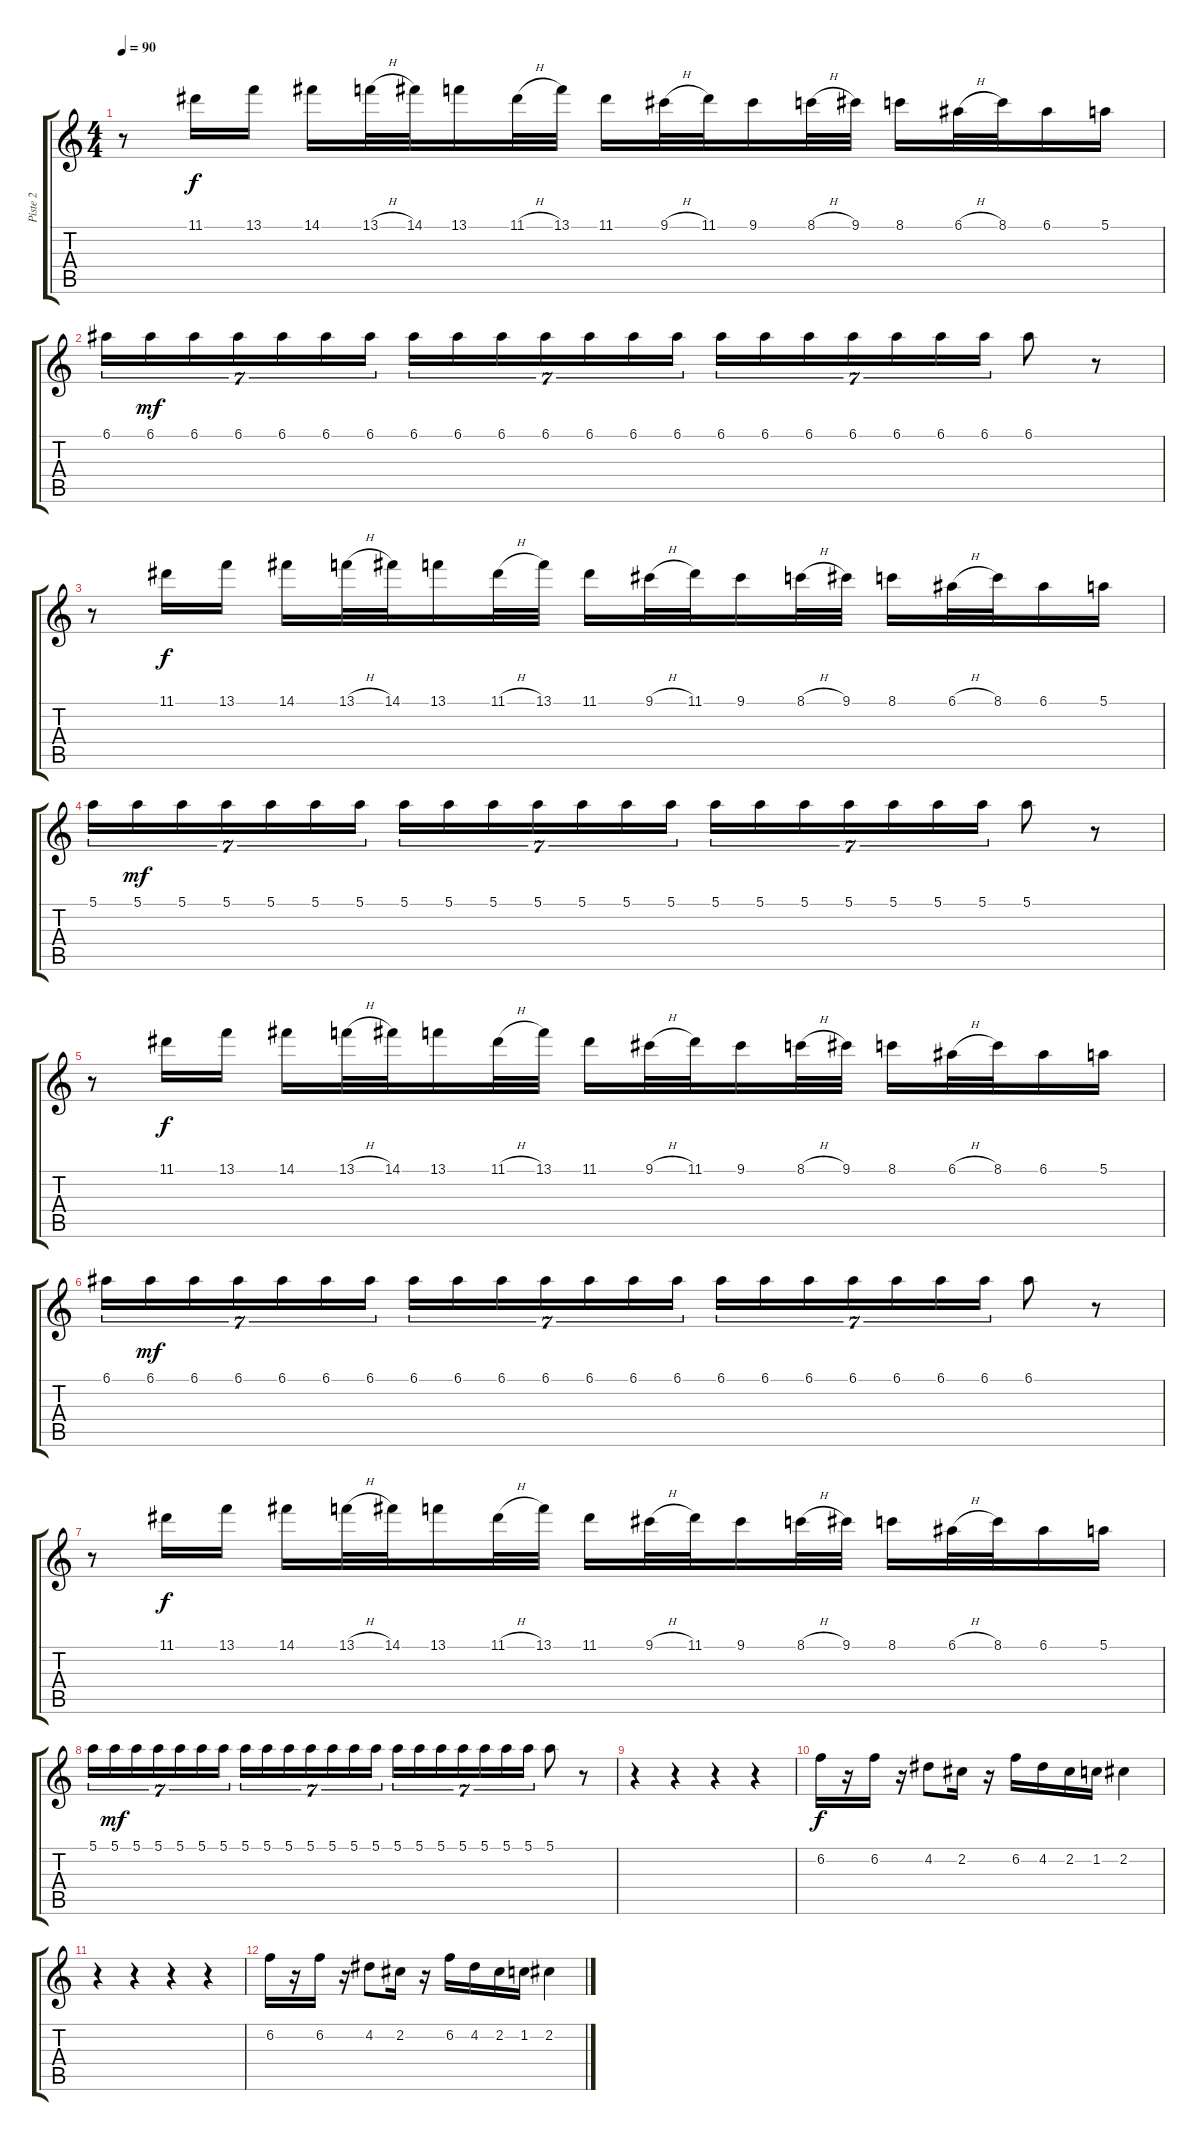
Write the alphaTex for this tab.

\track ("Piste 2" "Piste 2") {instrument acousticguitarnylon}
\staff {score tabs}
\tuning (E4 B3 G3 D3 A2 E2) {hide}
\ts (4 4)
\tempo 90
\clef g2
\ks c
r.8{dy f} 11.1.16 13.1.16 14.1.16 13.1{h}.32 14.1.32 13.1.16 11.1{h}.32 13.1.32 11.1.16 9.1{h}.32 11.1.32 9.1.16 8.1{h}.32 9.1.32 8.1.16 6.1{h}.32 8.1.32 6.1.16 5.1.16 |
6.1.16{tu (7 4)} 6.1.16{tu (7 4) dy mf} 6.1.16{tu (7 4)} 6.1.16{tu (7 4)} 6.1.16{tu (7 4)} 6.1.16{tu (7 4)} 6.1.16{tu (7 4)} 6.1.16{tu (7 4)} 6.1.16{tu (7 4)} 6.1.16{tu (7 4)} 6.1.16{tu (7 4)} 6.1.16{tu (7 4)} 6.1.16{tu (7 4)} 6.1.16{tu (7 4)} 6.1.16{tu (7 4)} 6.1.16{tu (7 4)} 6.1.16{tu (7 4)} 6.1.16{tu (7 4)} 6.1.16{tu (7 4)} 6.1.16{tu (7 4)} 6.1.16{tu (7 4)} 6.1.8 r.8 |
r.8 11.1.16{dy f} 13.1.16 14.1.16 13.1{h}.32 14.1.32 13.1.16 11.1{h}.32 13.1.32 11.1.16 9.1{h}.32 11.1.32 9.1.16 8.1{h}.32 9.1.32 8.1.16 6.1{h}.32 8.1.32 6.1.16 5.1.16 |
5.1.16{tu (7 4)} 5.1.16{tu (7 4) dy mf} 5.1.16{tu (7 4)} 5.1.16{tu (7 4)} 5.1.16{tu (7 4)} 5.1.16{tu (7 4)} 5.1.16{tu (7 4)} 5.1.16{tu (7 4)} 5.1.16{tu (7 4)} 5.1.16{tu (7 4)} 5.1.16{tu (7 4)} 5.1.16{tu (7 4)} 5.1.16{tu (7 4)} 5.1.16{tu (7 4)} 5.1.16{tu (7 4)} 5.1.16{tu (7 4)} 5.1.16{tu (7 4)} 5.1.16{tu (7 4)} 5.1.16{tu (7 4)} 5.1.16{tu (7 4)} 5.1.16{tu (7 4)} 5.1.8 r.8 |
r.8 11.1.16{dy f} 13.1.16 14.1.16 13.1{h}.32 14.1.32 13.1.16 11.1{h}.32 13.1.32 11.1.16 9.1{h}.32 11.1.32 9.1.16 8.1{h}.32 9.1.32 8.1.16 6.1{h}.32 8.1.32 6.1.16 5.1.16 |
6.1.16{tu (7 4)} 6.1.16{tu (7 4) dy mf} 6.1.16{tu (7 4)} 6.1.16{tu (7 4)} 6.1.16{tu (7 4)} 6.1.16{tu (7 4)} 6.1.16{tu (7 4)} 6.1.16{tu (7 4)} 6.1.16{tu (7 4)} 6.1.16{tu (7 4)} 6.1.16{tu (7 4)} 6.1.16{tu (7 4)} 6.1.16{tu (7 4)} 6.1.16{tu (7 4)} 6.1.16{tu (7 4)} 6.1.16{tu (7 4)} 6.1.16{tu (7 4)} 6.1.16{tu (7 4)} 6.1.16{tu (7 4)} 6.1.16{tu (7 4)} 6.1.16{tu (7 4)} 6.1.8 r.8 |
r.8 11.1.16{dy f} 13.1.16 14.1.16 13.1{h}.32 14.1.32 13.1.16 11.1{h}.32 13.1.32 11.1.16 9.1{h}.32 11.1.32 9.1.16 8.1{h}.32 9.1.32 8.1.16 6.1{h}.32 8.1.32 6.1.16 5.1.16 |
5.1.16{tu (7 4)} 5.1.16{tu (7 4) dy mf} 5.1.16{tu (7 4)} 5.1.16{tu (7 4)} 5.1.16{tu (7 4)} 5.1.16{tu (7 4)} 5.1.16{tu (7 4)} 5.1.16{tu (7 4)} 5.1.16{tu (7 4)} 5.1.16{tu (7 4)} 5.1.16{tu (7 4)} 5.1.16{tu (7 4)} 5.1.16{tu (7 4)} 5.1.16{tu (7 4)} 5.1.16{tu (7 4)} 5.1.16{tu (7 4)} 5.1.16{tu (7 4)} 5.1.16{tu (7 4)} 5.1.16{tu (7 4)} 5.1.16{tu (7 4)} 5.1.16{tu (7 4)} 5.1.8 r.8 |
r.4 r.4 r.4 r.4 |
6.2.16{dy f} r.16 6.2.16 r.16 4.2.8 2.2.16 r.16 6.2.16 4.2.16 2.2.16 1.2.16 2.2.4 |
r.4 r.4 r.4 r.4 |
6.2.16 r.16 6.2.16 r.16 4.2.8 2.2.16 r.16 6.2.16 4.2.16 2.2.16 1.2.16 2.2.4
